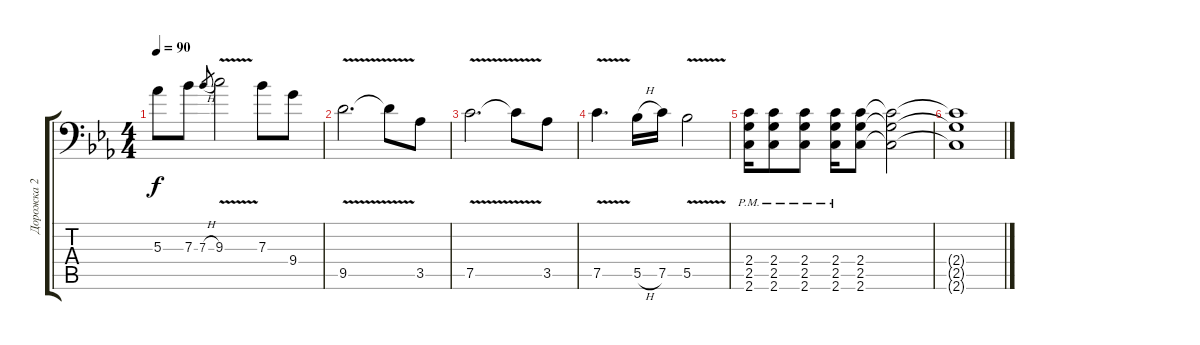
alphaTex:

\track ("Дорожка 2" "Дорожка 2") {instrument distortionguitar}
\staff {score tabs}
\tuning (C4 G3 Eb3 Bb2 F2 Bb1) {hide}
\ts (4 4)
\tempo 90
\clef f4
\ks cminor
5.3.8{dy f} 7.3.8 7.3{h}.8{gr} 9.3{v}.2 7.3.8 9.4.8 |
9.5{v}.2{d} 9.5{t}.8 3.5.8 |
7.5{v}.2{d} 7.5{t}.8 3.5.8 |
7.5{v}.4{d} 5.5{h}.16 7.5.16 5.5{v}.2 |
(2.4{pm} 2.5{pm} 2.6{pm}).16 (2.4{pm} 2.5{pm} 2.6{pm}).8 (2.4{pm} 2.5{pm} 2.6{pm}).8 (2.4{pm} 2.5{pm} 2.6{pm}).16 (2.4 2.5 2.6).8 (2.4{t} 2.5{t} 2.6{t}).2 |
(2.4{t} 2.5{t} 2.6{t}).1
